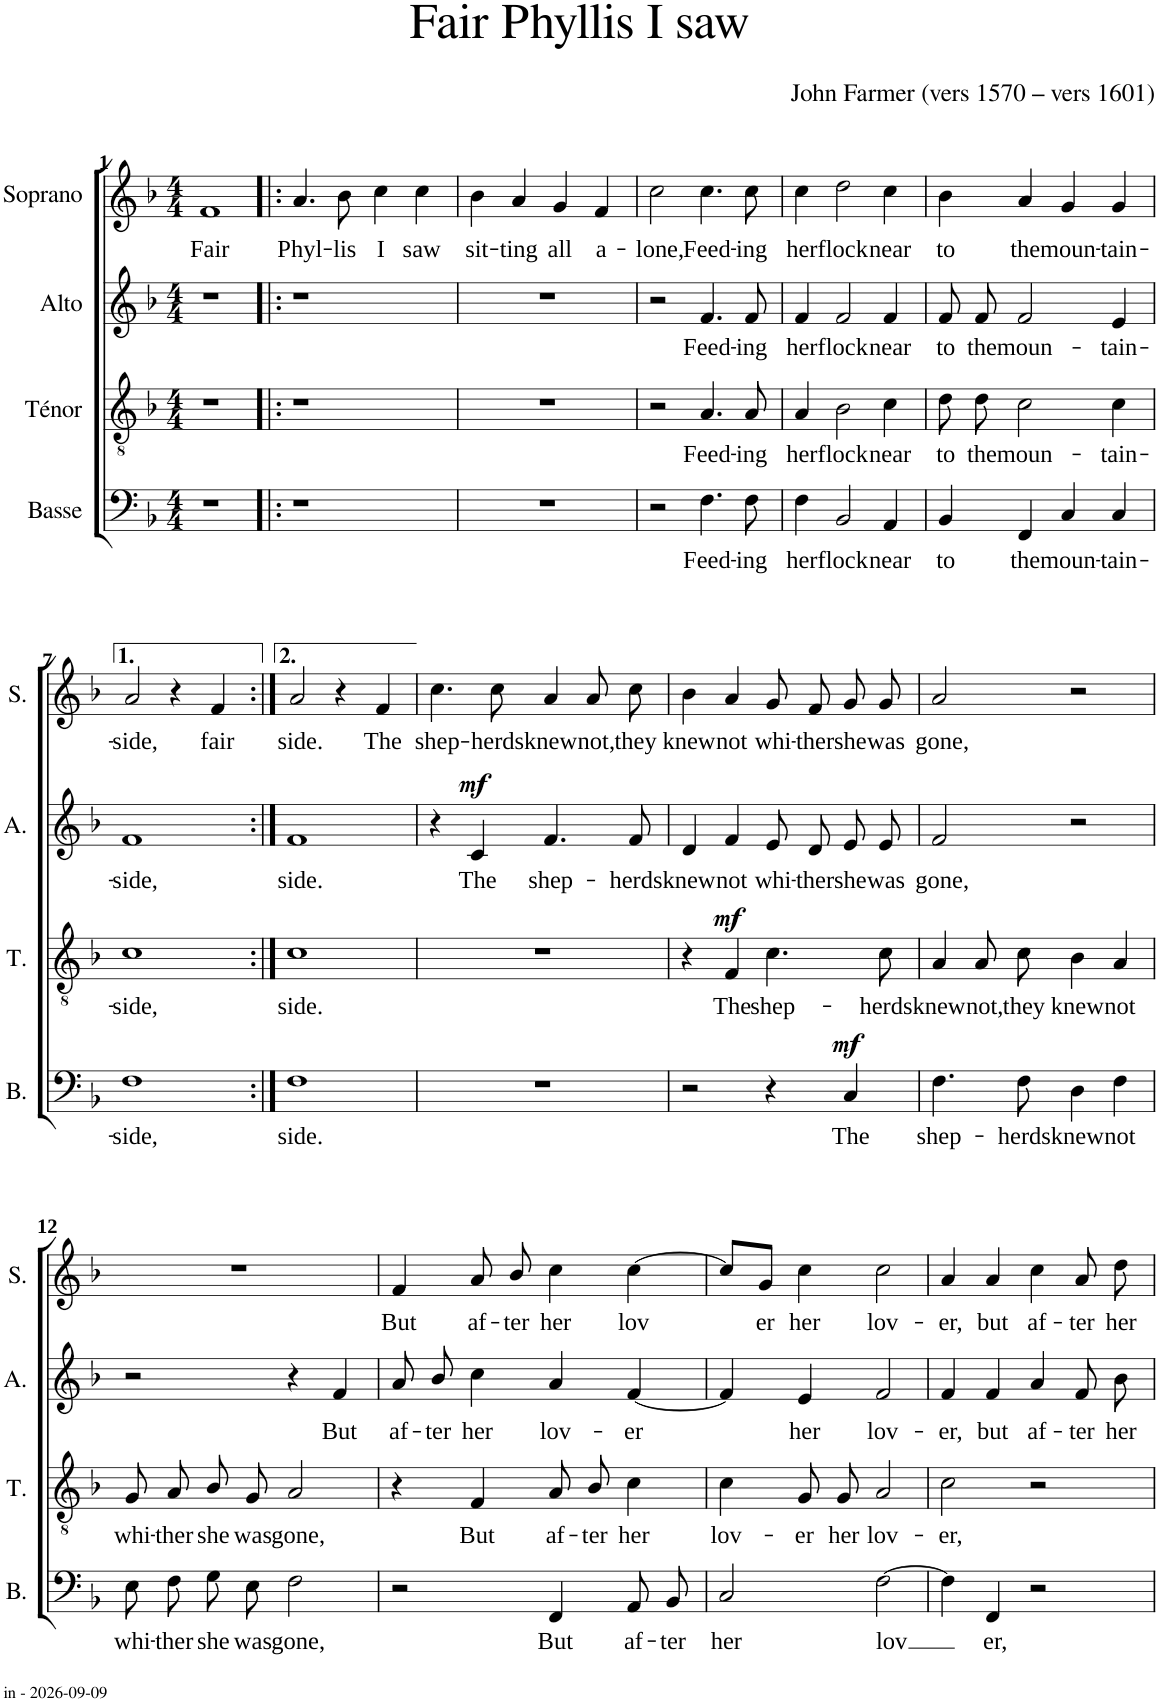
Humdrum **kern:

**kern	**text	**dynam	**kern	**text	**dynam	**kern	**text	**dynam	**kern	**text
*part4	*part4	*part4	*part3	*part3	*part3	*part2	*part2	*part2	*part1	*part1
*staff4	*staff4	*staff4	*staff3	*staff3	*staff3	*staff2	*staff2	*staff2	*staff1	*staff1
*I"Basse	*	*	*I"Ténor	*	*	*I"Alto	*	*	*I"Soprano	*
*I'B.	*	*	*I'T.	*	*	*I'A.	*	*	*I'S.	*
*clefF4	*	*	*clefGv2	*	*	*clefG2	*	*	*clefG2	*
*k[b-]	*	*	*k[b-]	*	*	*k[b-]	*	*	*k[b-]	*
*F:	*	*	*F:	*	*	*F:	*	*	*F:	*
*M4/4	*	*	*M4/4	*	*	*M4/4	*	*	*M4/4	*
=1	=1	=1	=1	=1	=1	=1	=1	=1	=1	=1
!	!	!	!	!	!	!	!	!	!	!LO:LY:b
1r	.	.	1r	.	.	1r	.	.	1f	Fair
=2!|:	=2!|:	=2!|:	=2!|:	=2!|:	=2!|:	=2!|:	=2!|:	=2!|:	=2!|:	=2!|:
!	!	!	!	!	!	!	!	!	!	!LO:LY:b
1r	.	.	1r	.	.	1r	.	.	4.a/	Phyl-
!	!	!	!	!	!	!	!	!	!	!LO:LY:b
.	.	.	.	.	.	.	.	.	8b-\	-lis
!	!	!	!	!	!	!	!	!	!	!LO:LY:b
.	.	.	.	.	.	.	.	.	4cc\	I
!	!	!	!	!	!	!	!	!	!	!LO:LY:b
.	.	.	.	.	.	.	.	.	4cc\	saw
=3	=3	=3	=3	=3	=3	=3	=3	=3	=3	=3
!	!	!	!	!	!	!	!	!	!	!LO:LY:b
1r	.	.	1r	.	.	1r	.	.	4b-\	sit-
!	!	!	!	!	!	!	!	!	!	!LO:LY:b
.	.	.	.	.	.	.	.	.	4a/	-ting
!	!	!	!	!	!	!	!	!	!	!LO:LY:b
.	.	.	.	.	.	.	.	.	4g/	all
!	!	!	!	!	!	!	!	!	!	!LO:LY:b
.	.	.	.	.	.	.	.	.	4f/	a-
=4	=4	=4	=4	=4	=4	=4	=4	=4	=4	=4
!	!	!	!	!	!	!	!	!	!	!LO:LY:b
2r	.	.	2r	.	.	2r	.	.	2cc\	lone,
!	!LO:LY:b	!	!	!LO:LY:b	!	!	!LO:LY:b	!	!	!LO:LY:b
4.F\	Feed-	.	4.A/	Feed-	.	4.f/	Feed-	.	4.cc\	Feed-
!	!LO:LY:b	!	!	!LO:LY:b	!	!	!LO:LY:b	!	!	!LO:LY:b
8F\	-ing	.	8A/	-ing	.	8f/	-ing	.	8cc\	-ing
=5	=5	=5	=5	=5	=5	=5	=5	=5	=5	=5
!	!LO:LY:b	!	!	!LO:LY:b	!	!	!LO:LY:b	!	!	!LO:LY:b
4F\	her	.	4A/	her	.	4f/	her	.	4cc\	her
!	!LO:LY:b	!	!	!LO:LY:b	!	!	!LO:LY:b	!	!	!LO:LY:b
2BB-/	flock	.	2B-\	flock	.	2f/	flock	.	2dd\	flock
!	!LO:LY:b	!	!	!LO:LY:b	!	!	!LO:LY:b	!	!	!LO:LY:b
4AA/	near	.	4c\	near	.	4f/	near	.	4cc\	near
=6	=6	=6	=6	=6	=6	=6	=6	=6	=6	=6
!	!LO:LY:b	!	!	!LO:LY:b	!	!	!LO:LY:b	!	!	!LO:LY:b
4BB-/	to	.	8d\L	to	.	8f/L	to	.	4b-\	to
!	!	!	!	!LO:LY:b	!	!	!LO:LY:b	!	!	!
.	.	.	8d\J	the	.	8f/J	the	.	.	.
!	!LO:LY:b	!	!	!LO:LY:b	!	!	!LO:LY:b	!	!	!LO:LY:b
4FF/	the	.	2c\	moun-	.	2f/	moun-	.	4a/	the
!	!LO:LY:b	!	!	!	!	!	!	!	!	!LO:LY:b
4C/	moun-	.	.	.	.	.	.	.	4g/	moun-
!	!LO:LY:b	!	!	!LO:LY:b	!	!	!LO:LY:b	!	!	!LO:LY:b
4C/	-tain-	.	4c\	-tain-	.	4e/	-tain-	.	4g/	-tain-
!!LO:LB:g=z
=7	=7	=7	=7	=7	=7	=7	=7	=7	=7	=7
!	!LO:LY:b	!	!	!LO:LY:b	!	!	!LO:LY:b	!	!	!LO:LY:b
1F	-side,	.	1c	-side,	.	1f	-side,	.	2a/	-side,
.	.	.	.	.	.	.	.	.	4r	.
!	!	!	!	!	!	!	!	!	!	!LO:LY:b
.	.	.	.	.	.	.	.	.	4f/	fair
=8:|!	=8:|!	=8:|!	=8:|!	=8:|!	=8:|!	=8:|!	=8:|!	=8:|!	=8:|!	=8:|!
!	!LO:LY:b	!	!	!LO:LY:b	!	!	!LO:LY:b	!	!	!LO:LY:b
1F	side.	.	1c	side.	.	1f	side.	.	2a/	side.
.	.	.	.	.	.	.	.	.	4r	.
!	!	!	!	!	!	!	!	!	!	!LO:LY:b
.	.	.	.	.	.	.	.	.	4f/	The
=9	=9	=9	=9	=9	=9	=9	=9	=9	=9	=9
!	!	!	!	!	!	!	!	!	!	!LO:LY:b
1r	.	.	1r	.	.	4r	.	.	4.cc\	shep-
!	!	!	!	!	!	!	!LO:LY:b	!LO:DY:a	!	!
.	.	.	.	.	.	4c/	The	mf	.	.
!	!	!	!	!	!	!	!	!	!	!LO:LY:b
.	.	.	.	.	.	.	.	.	8cc\	-herds
!	!	!	!	!	!	!	!LO:LY:b	!	!	!LO:LY:b
.	.	.	.	.	.	4.f/	shep-	.	4a/	knew
!	!	!	!	!	!	!	!	!	!	!LO:LY:b
.	.	.	.	.	.	.	.	.	8a/	not,
!	!	!	!	!	!	!	!LO:LY:b	!	!	!LO:LY:b
.	.	.	.	.	.	8f/	-herds	.	8cc\	they
=10	=10	=10	=10	=10	=10	=10	=10	=10	=10	=10
!	!	!	!	!	!	!	!LO:LY:b	!	!	!LO:LY:b
2r	.	.	4r	.	.	4d/	knew	.	4b-\	knew
!	!	!	!	!LO:LY:b	!LO:DY:a	!	!LO:LY:b	!	!	!LO:LY:b
.	.	.	4F/	The	mf	4f/	not	.	4a/	not
!	!	!	!	!LO:LY:b	!	!	!LO:LY:b	!	!	!LO:LY:b
4r	.	.	4.c\	shep-	.	8e/L	whi-	.	8g/	whi-
!	!	!	!	!	!	!	!LO:LY:b	!	!	!LO:LY:b
.	.	.	.	.	.	8d/J	-ther	.	8f/	-ther
!	!LO:LY:b	!LO:DY:a	!	!	!	!	!LO:LY:b	!	!	!LO:LY:b
4C/	The	mf	.	.	.	8e/L	she	.	8g/	she
!	!	!	!	!LO:LY:b	!	!	!LO:LY:b	!	!	!LO:LY:b
.	.	.	8c\	-herds	.	8e/J	was	.	8g/	was
=11	=11	=11	=11	=11	=11	=11	=11	=11	=11	=11
!	!LO:LY:b	!	!	!LO:LY:b	!	!	!LO:LY:b	!	!	!LO:LY:b
4.F\	shep-	.	4A/	knew	.	2f/	gone,	.	2a/	gone,
!	!	!	!	!LO:LY:b	!	!	!	!	!	!
.	.	.	8A\L	not,	.	.	.	.	.	.
!	!LO:LY:b	!	!	!LO:LY:b	!	!	!	!	!	!
8F\	-herds	.	8c\J	they	.	.	.	.	.	.
!	!LO:LY:b	!	!	!LO:LY:b	!	!	!	!	!	!
4D\	knew	.	4B-\	knew	.	2r	.	.	2r	.
!	!LO:LY:b	!	!	!LO:LY:b	!	!	!	!	!	!
4F\	not	.	4A/	not	.	.	.	.	.	.
!!LO:LB:g=z
=12	=12	=12	=12	=12	=12	=12	=12	=12	=12	=12
!	!LO:LY:b	!	!	!LO:LY:b	!	!	!	!	!	!
8E\L	whi-	.	8G/L	whi-	.	2r	.	.	1r	.
!	!LO:LY:b	!	!	!LO:LY:b	!	!	!	!	!	!
8F\J	-ther	.	8A/J	-ther	.	.	.	.	.	.
!	!LO:LY:b	!	!	!LO:LY:b	!	!	!	!	!	!
8G\L	she	.	8B-/L	she	.	.	.	.	.	.
!	!LO:LY:b	!	!	!LO:LY:b	!	!	!	!	!	!
8E\J	was	.	8G/J	was	.	.	.	.	.	.
!	!LO:LY:b	!	!	!LO:LY:b	!	!	!	!	!	!
2F\	gone,	.	2A/	gone,	.	4r	.	.	.	.
!	!	!	!	!	!	!	!LO:LY:b	!	!	!
.	.	.	.	.	.	4f/	But	.	.	.
=13	=13	=13	=13	=13	=13	=13	=13	=13	=13	=13
!	!	!	!	!	!	!	!LO:LY:b	!	!	!LO:LY:b
2r	.	.	4r	.	.	8a/L	af-	.	4f/	But
!	!	!	!	!	!	!	!LO:LY:b	!	!	!
.	.	.	.	.	.	8b-/J	-ter	.	.	.
!	!	!	!	!LO:LY:b	!	!	!LO:LY:b	!	!	!LO:LY:b
.	.	.	4F/	But	.	4cc\	her	.	8a/	af-
!	!	!	!	!	!	!	!	!	!	!LO:LY:b
.	.	.	.	.	.	.	.	.	8b-/	-ter
!	!LO:LY:b	!	!	!LO:LY:b	!	!	!LO:LY:b	!	!	!LO:LY:b
4FF/	But	.	8A/L	af-	.	4a/	lov-	.	4cc\	her
!	!	!	!	!LO:LY:b	!	!	!	!	!	!
.	.	.	8B-/J	-ter	.	.	.	.	.	.
!	!LO:LY:b	!	!	!LO:LY:b	!	!	!LO:LY:b	!	!	!LO:LY:b
8AA/L	af-	.	4c\	her	.	[4f/	-er	.	[4cc\	lov
!	!LO:LY:b	!	!	!	!	!	!	!	!	!
8BB-/J	-ter	.	.	.	.	.	.	.	.	.
=14	=14	=14	=14	=14	=14	=14	=14	=14	=14	=14
!	!LO:LY:b	!	!	!LO:LY:b	!	!	!	!	!	!
2C/	her	.	4c\	lov-	.	4f/]	.	.	8cc/L]	.
!	!	!	!	!	!	!	!	!	!	!LO:LY:b
.	.	.	.	.	.	.	.	.	8g/J	er
!	!	!	!	!LO:LY:b	!	!	!LO:LY:b	!	!	!LO:LY:b
.	.	.	8G/L	-er	.	4e/	her	.	4cc\	her
!	!	!	!	!LO:LY:b	!	!	!	!	!	!
.	.	.	8G/J	her	.	.	.	.	.	.
!	!LO:LY:b	!	!	!LO:LY:b	!	!	!LO:LY:b	!	!	!LO:LY:b
[2F\	lov	.	2A/	lov-	.	2f/	lov-	.	2cc\	lov-
=15	=15	=15	=15	=15	=15	=15	=15	=15	=15	=15
!	!	!	!	!LO:LY:b	!	!	!LO:LY:b	!	!	!LO:LY:b
4F\]	.	.	2c\	-er,	.	4f/	-er,	.	4a/	-er,
!	!LO:LY:b	!	!	!	!	!	!LO:LY:b	!	!	!LO:LY:b
4FF/	er,	.	.	.	.	4f/	but	.	4a/	but
!	!	!	!	!	!	!	!LO:LY:b	!	!	!LO:LY:b
2r	.	.	2r	.	.	4a/	af-	.	4cc\	af-
!	!	!	!	!	!	!	!LO:LY:b	!	!	!LO:LY:b
.	.	.	.	.	.	8f/L	-ter	.	8a/	-ter
!	!	!	!	!	!	!	!LO:LY:b	!	!	!LO:LY:b
.	.	.	.	.	.	8b-/J	her	.	8dd\	her
=	=	=	=	=	=	=	=	=	=	=
*-	*-	*-	*-	*-	*-	*-	*-	*-	*-	*-
